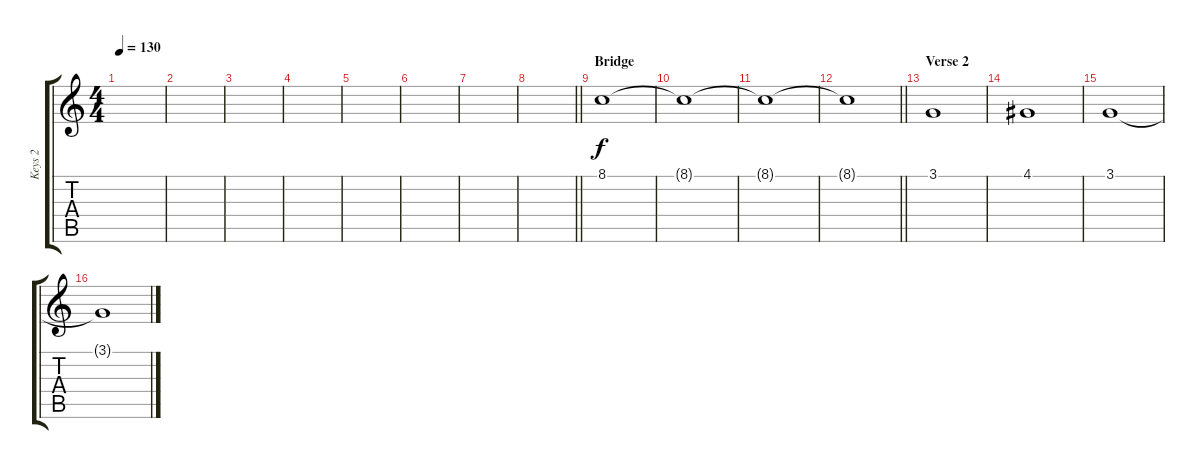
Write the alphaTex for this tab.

\track ("Keys 2" "Keys 2") {instrument lead2sawtooth}
\staff {score tabs}
\tuning (E4 B3 G3 D3 A2 E2) {hide}
\ts (4 4)
\tempo 130
\clef g2
\ks c
|
|
|
|
|
|
|
\barLineRight lightlight
|
\section ("" "Bridge")
8.1.1 |
8.1{t}.1 |
8.1{t}.1 |
\barLineRight lightlight
8.1{t}.1 |
\section ("" "Verse 2")
3.1.1 |
4.1.1 |
3.1.1 |
3.1{t}.1
